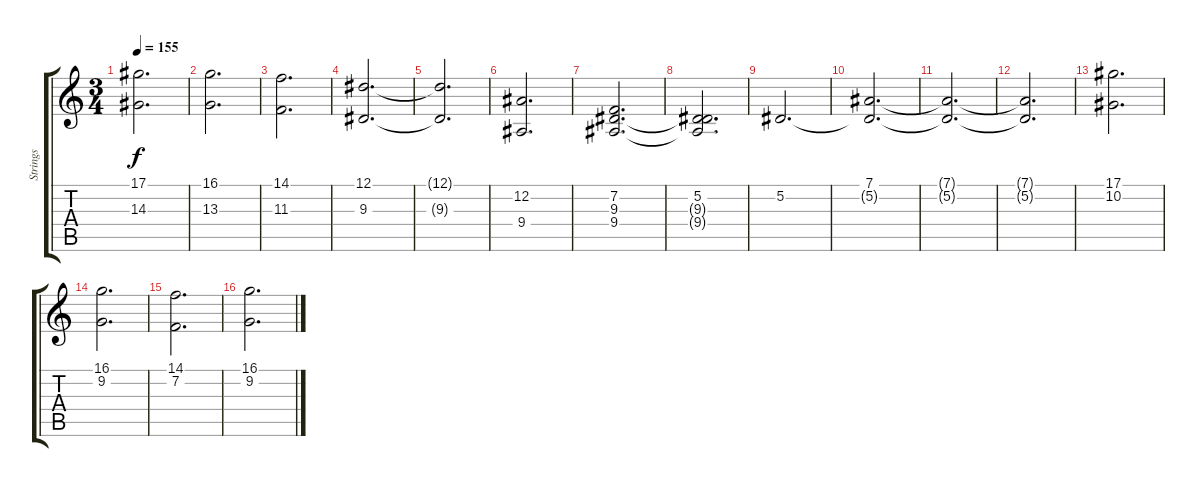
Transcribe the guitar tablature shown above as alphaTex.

\track ("Strings" "Strings") {instrument synthstrings1}
\staff {score tabs}
\tuning (Eb4 Bb3 Gb3 Db3 Ab2 Eb2) {hide}
\ts (3 4)
\tempo 155
\clef g2
\ks c
(17.1 14.3).2{d dy f} |
(16.1 13.3).2{d} |
(14.1 11.3).2{d} |
(12.1 9.3).2{d} |
(12.1{t} 9.3{t}).2{d} |
(12.2 9.4).2{d} |
(7.2 9.3 9.4).2{d} |
(5.2 9.3{t} 9.4{t}).2{d} |
5.2.2{d} |
(7.1 5.2{t}).2{d} |
(7.1{t} 5.2{t}).2{d} |
(7.1{t} 5.2{t}).2{d} |
(17.1 10.2).2{d} |
(16.1 9.2).2{d} |
(14.1 7.2).2{d} |
(16.1 9.2).2{d}
